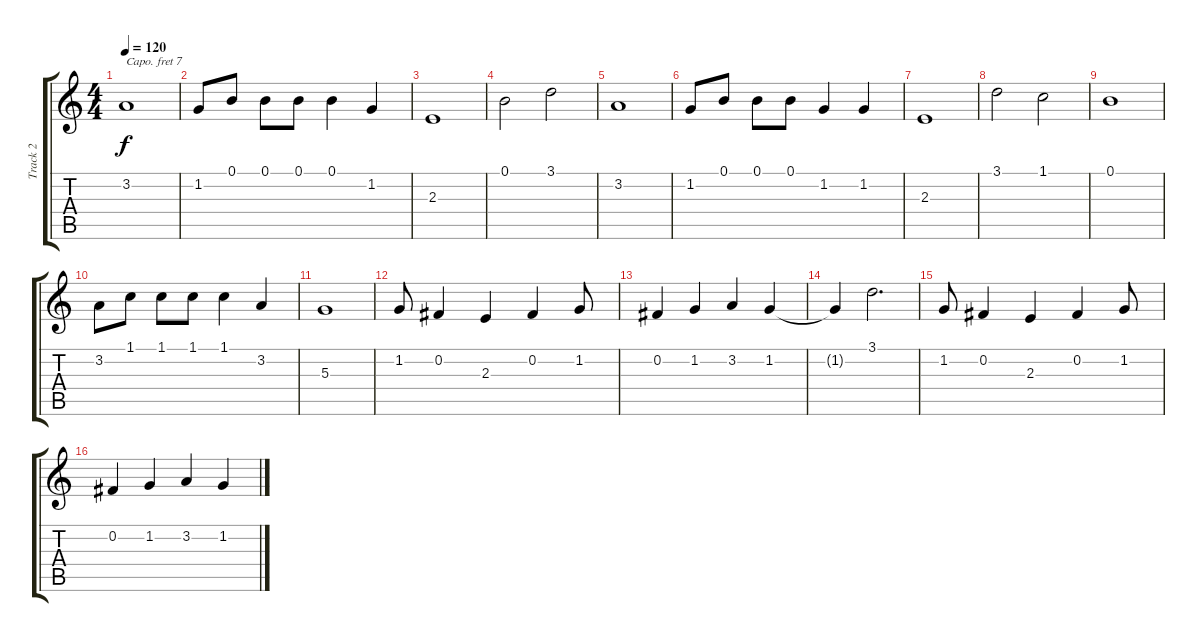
\track ("Track 2" "Track 2") {instrument altosax}
\staff {score tabs}
\capo 7
\tuning (E4 B3 G3 D3 A2 E2) {hide}
\ts (4 4)
\tempo 120
\clef g2
\ks c
3.2.1{dy f} |
1.2.8 0.1.8 0.1.8 0.1.8 0.1.4 1.2.4 |
2.3.1 |
0.1.2 3.1.2 |
3.2.1 |
1.2.8 0.1.8 0.1.8 0.1.8 1.2.4 1.2.4 |
2.3.1 |
3.1.2 1.1.2 |
0.1.1 |
3.2.8 1.1.8 1.1.8 1.1.8 1.1.4 3.2.4 |
5.3.1 |
1.2.8 0.2.4 2.3.4 0.2.4 1.2.8 |
0.2.4 1.2.4 3.2.4 1.2.4 |
1.2{t}.4 3.1.2{d} |
1.2.8 0.2.4 2.3.4 0.2.4 1.2.8 |
0.2.4 1.2.4 3.2.4 1.2.4
